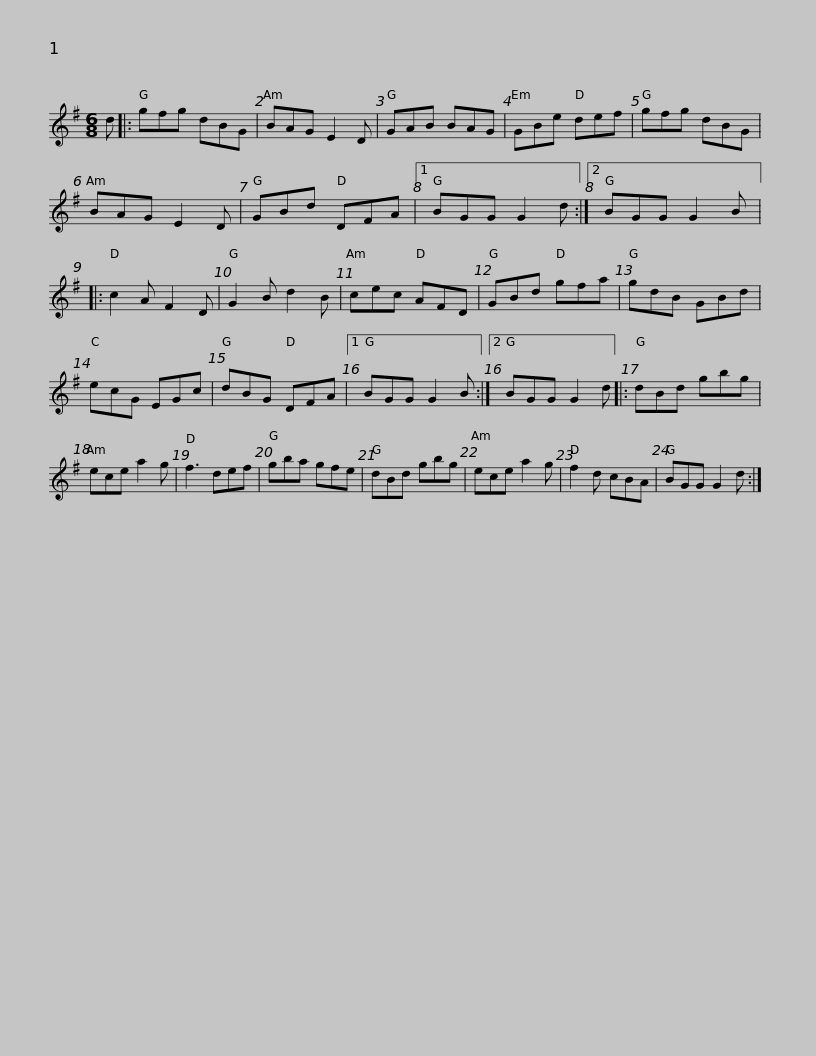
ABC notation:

X:1
L:1/8
M:6/8
I:linebreak $
K:G
V:1 treble
V:1
 d |: gfg dBG | BAG E2 D | GAB BAG | GBe def | %5
 gfg dBG | BAG E2 D | GBd DFA |1$ BGG G2 d :|2 BGG G2 B |: %10
 c2 A F2 D | G2 B d2 B | cec AFD | GBd gfa | gdB GBd | %15
 ecG EGc |$ dBG DFA |1 BGG G2 B :|2 BGG G2 d |: dBd gbg | %20
 ece a2 g | f3 def | gba gfe |$ dBd gbg | ece a2 g | %25
 f2 d cBA | BGG G2 d :| %27
